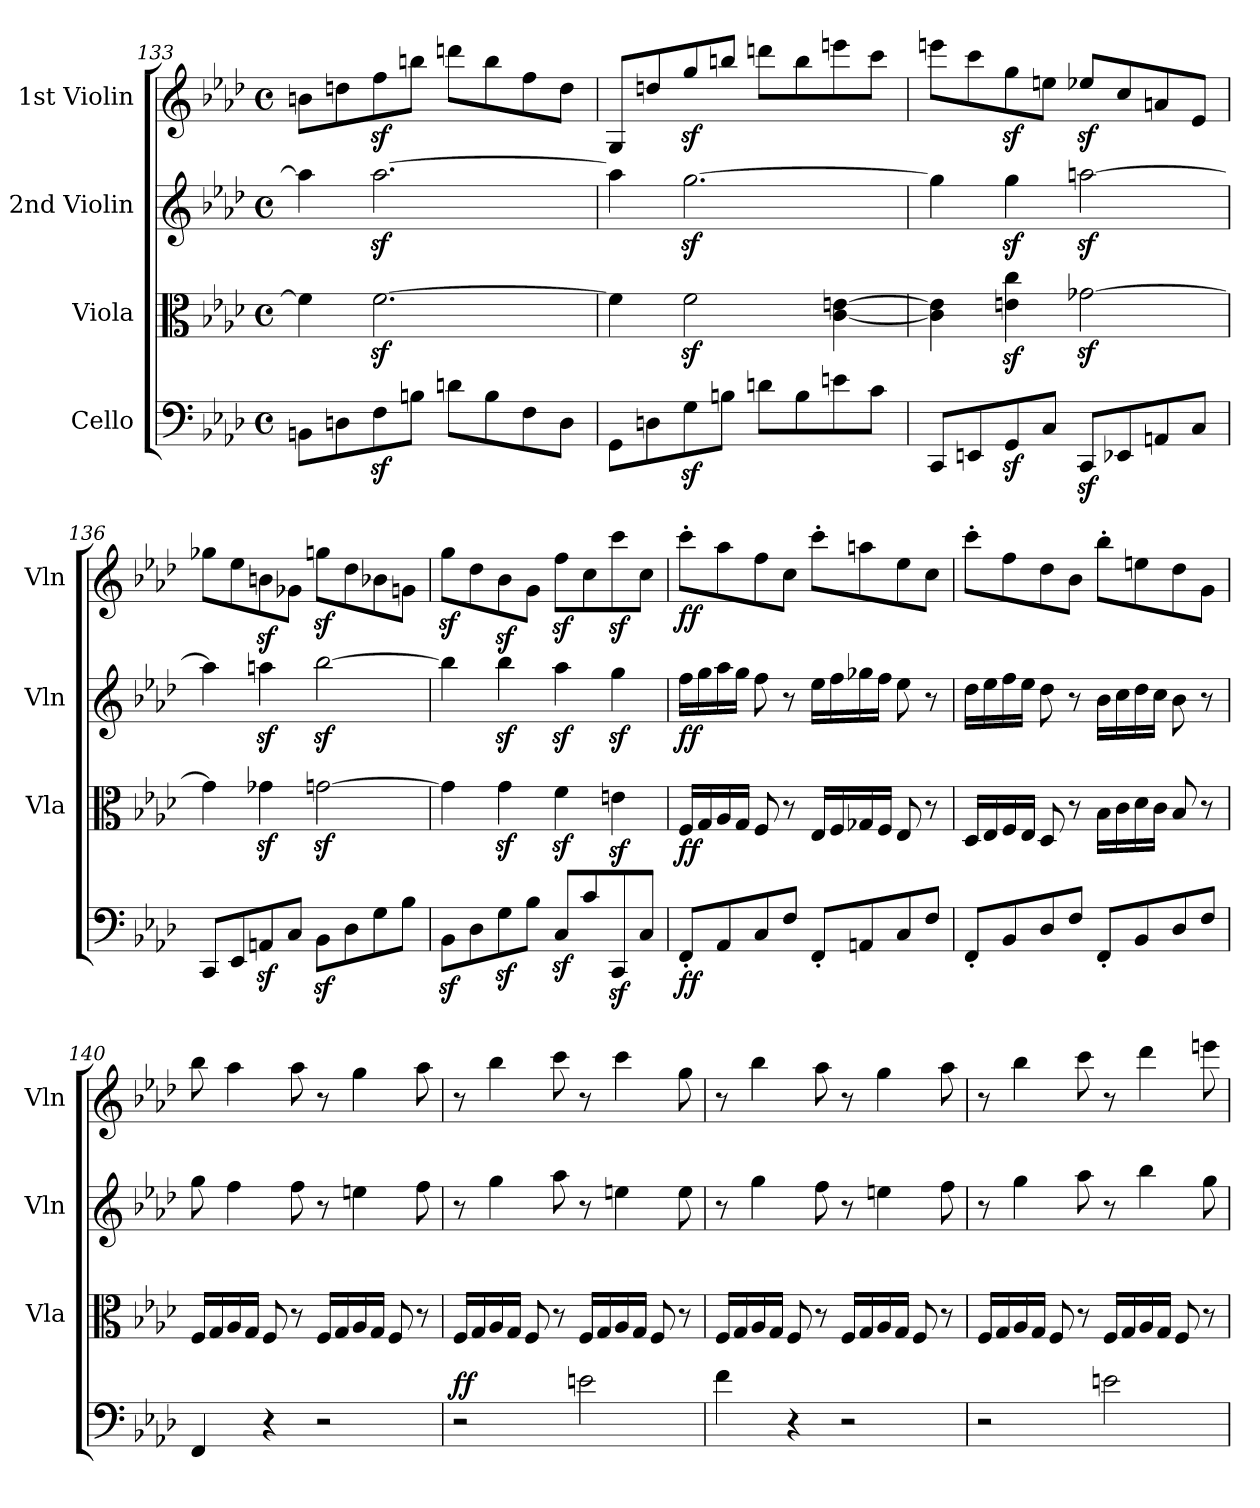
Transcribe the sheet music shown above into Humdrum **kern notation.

**kern	**dynam	**kern	**dynam	**kern	**dynam	**kern	**dynam
*part4	*part4	*part3	*part3	*part2	*part2	*part1	*part1
*staff4	*staff4	*staff3	*staff3	*staff2	*staff2	*staff1	*staff1
*I"Cello	*	*I"Viola	*	*I"2nd Violin	*	*I"1st Violin	*
*	*	*I'Vla	*	*I'Vln	*	*I'Vln	*
*clefF4	*	*clefC3	*	*clefG2	*	*clefG2	*
*k[b-e-a-d-]	*	*k[b-e-a-d-]	*	*k[b-e-a-d-]	*	*k[b-e-a-d-]	*
*M4/4	*	*M4/4	*	*M4/4	*	*M4/4	*
*met(c)	*	*met(c)	*	*met(c)	*	*met(c)	*
=133	=133	=133	=133	=133	=133	=133	=133
8BBn\L	.	4f\]	.	4aa-\]	.	8bn\L	.
8Dn\	.	.	.	.	.	8ddn\	.
8Fz<\	.	[2.fz<\	.	[2.aa-z<\	.	8ffz<\	.
8Bn\J	.	.	.	.	.	8bbn\J	.
8dn\L	.	.	.	.	.	8dddn\L	.
8B\	.	.	.	.	.	8bb\	.
8F\	.	.	.	.	.	8ff\	.
8D\J	.	.	.	.	.	8dd\J	.
=134	=134	=134	=134	=134	=134	=134	=134
8GG\L	.	4f\]	.	4aa-\]	.	8G/L	.
8Dn\	.	.	.	.	.	8ddn/	.
8Gz<\	.	2fz<\	.	[2.ggz<\	.	8ggz</	.
8Bn\J	.	.	.	.	.	8bbn/J	.
8dn\L	.	.	.	.	.	8dddn\L	.
8B\	.	.	.	.	.	8bb\	.
8en\	.	[4c\ [4en\	.	.	.	8eeen\	.
8c\J	.	.	.	.	.	8ccc\J	.
!!LO:LB:g=z
=135	=135	=135	=135	=135	=135	=135	=135
8CC/L	.	4c\] 4e\]	.	4gg\]	.	8eeen\L	.
8EEn/	.	.	.	.	.	8ccc\	.
8GGz</	.	4en\z< 4cc\z<	.	4ggz<\	.	8ggz<\	.
8C/J	.	.	.	.	.	8een\J	.
8CCz</L	.	[2g-Xz<\	.	[2aanz<\	.	8ee-Xz</L	.
8EE-X/	.	.	.	.	.	8cc/	.
8AAn/	.	.	.	.	.	8an/	.
8C/J	.	.	.	.	.	8e-/J	.
=136	=136	=136	=136	=136	=136	=136	=136
8CC/L	.	4g-\]	.	4aa\]	.	8gg-X\L	.
8EE-/	.	.	.	.	.	8ee-\	.
8AAnz</	.	4g-Xz<\	.	4aanz<\	.	8bnz<\	.
8C/J	.	.	.	.	.	8g-X\J	.
8BB-z<\L	.	[2gnz<\	.	[2bb-z<\	.	8ggnz<\L	.
8D-\	.	.	.	.	.	8dd-\	.
8G\	.	.	.	.	.	8b-X\	.
8B-\J	.	.	.	.	.	8gn\J	.
=137	=137	=137	=137	=137	=137	=137	=137
8BB-z<\L	.	4g\]	.	4bb-\]	.	8ggz<\L	.
8D-\	.	.	.	.	.	8dd-\	.
8Gz<\	.	4gz<\	.	4bb-z<\	.	8b-z<\	.
8B-\J	.	.	.	.	.	8g\J	.
8Cz</L	.	4fz<\	.	4aa-z<\	.	8ffz<\L	.
8c/	.	.	.	.	.	8cc\	.
8CCz</	.	4enz<\	.	4ggz<\	.	8cccz<\	.
8C/J	.	.	.	.	.	8cc\J	.
!!LO:PB:g=z
=138	=138	=138	=138	=138	=138	=138	=138
!	!LO:DY:b	!	!LO:DY:b	!	!LO:DY:b	!	!LO:DY:b
8FF'/L	ff	16F/LL	ff	16ff\LL	ff	8ccc'\L	ff
.	.	16G/	.	16gg\	.	.	.
8AA-/	.	16A-/	.	16aa-\	.	8aa-\	.
.	.	16G/JJ	.	16gg\JJ	.	.	.
8C/	.	8F/	.	8ff\	.	8ff\	.
8F/J	.	8r	.	8r	.	8cc\J	.
8FF'/L	.	16E-/LL	.	16ee-\LL	.	8ccc'\L	.
.	.	16F/	.	16ff\	.	.	.
8AAn/	.	16G-X/	.	16gg-X\	.	8aan\	.
.	.	16F/JJ	.	16ff\JJ	.	.	.
8C/	.	8E-/	.	8ee-\	.	8ee-\	.
8F/J	.	8r	.	8r	.	8cc\J	.
=139	=139	=139	=139	=139	=139	=139	=139
8FF'/L	.	16D-/LL	.	16dd-\LL	.	8ccc'\L	.
.	.	16E-/	.	16ee-\	.	.	.
8BB-/	.	16F/	.	16ff\	.	8ff\	.
.	.	16E-/JJ	.	16ee-\JJ	.	.	.
8D-/	.	8D-/	.	8dd-\	.	8dd-\	.
8F/J	.	8r	.	8r	.	8b-\J	.
8FF'/L	.	16B-\LL	.	16b-\LL	.	8bb-'\L	.
.	.	16c\	.	16cc\	.	.	.
8BB-/	.	16d-\	.	16dd-\	.	8een\	.
.	.	16c\JJ	.	16cc\JJ	.	.	.
8D-/	.	8B-/	.	8b-\	.	8dd-\	.
8F/J	.	8r	.	8r	.	8g\J	.
=140	=140	=140	=140	=140	=140	=140	=140
4FF/	.	16F/LL	.	8gg\	.	8bb-\	.
.	.	16G/	.	.	.	.	.
.	.	16A-/	.	4ff\	.	4aa-\	.
.	.	16G/JJ	.	.	.	.	.
4r	.	8F/	.	.	.	.	.
.	.	8r	.	8ff\	.	8aa-\	.
2r	.	16F/LL	.	8r	.	8r	.
.	.	16G/	.	.	.	.	.
.	.	16A-/	.	4een\	.	4gg\	.
.	.	16G/JJ	.	.	.	.	.
.	.	8F/	.	.	.	.	.
.	.	8r	.	8ff\	.	8aa-\	.
!!LO:LB:g=z
=141	=141	=141	=141	=141	=141	=141	=141
!	!LO:DY:a	!	!	!	!	!	!
2r	ff	16F/LL	.	8r	.	8r	.
.	.	16G/	.	.	.	.	.
.	.	16A-/	.	4gg\	.	4bb-\	.
.	.	16G/JJ	.	.	.	.	.
.	.	8F/	.	.	.	.	.
.	.	8r	.	8aa-\	.	8ccc\	.
2en\	.	16F/LL	.	8r	.	8r	.
.	.	16G/	.	.	.	.	.
.	.	16A-/	.	4een\	.	4ccc\	.
.	.	16G/JJ	.	.	.	.	.
.	.	8F/	.	.	.	.	.
.	.	8r	.	8ee\	.	8gg\	.
=142	=142	=142	=142	=142	=142	=142	=142
4f\	.	16F/LL	.	8r	.	8r	.
.	.	16G/	.	.	.	.	.
.	.	16A-/	.	4gg\	.	4bb-\	.
.	.	16G/JJ	.	.	.	.	.
4r	.	8F/	.	.	.	.	.
.	.	8r	.	8ff\	.	8aa-\	.
2r	.	16F/LL	.	8r	.	8r	.
.	.	16G/	.	.	.	.	.
.	.	16A-/	.	4een\	.	4gg\	.
.	.	16G/JJ	.	.	.	.	.
.	.	8F/	.	.	.	.	.
.	.	8r	.	8ff\	.	8aa-\	.
!!LO:PB:g=z
=143	=143	=143	=143	=143	=143	=143	=143
2r	.	16F/LL	.	8r	.	8r	.
.	.	16G/	.	.	.	.	.
.	.	16A-/	.	4gg\	.	4bb-\	.
.	.	16G/JJ	.	.	.	.	.
.	.	8F/	.	.	.	.	.
.	.	8r	.	8aa-\	.	8ccc\	.
2en\	.	16F/LL	.	8r	.	8r	.
.	.	16G/	.	.	.	.	.
.	.	16A-/	.	4bb-\	.	4ddd-\	.
.	.	16G/JJ	.	.	.	.	.
.	.	8F/	.	.	.	.	.
.	.	8r	.	8gg\	.	8eeen\	.
=	=	=	=	=	=	=	=
*-	*-	*-	*-	*-	*-	*-	*-
